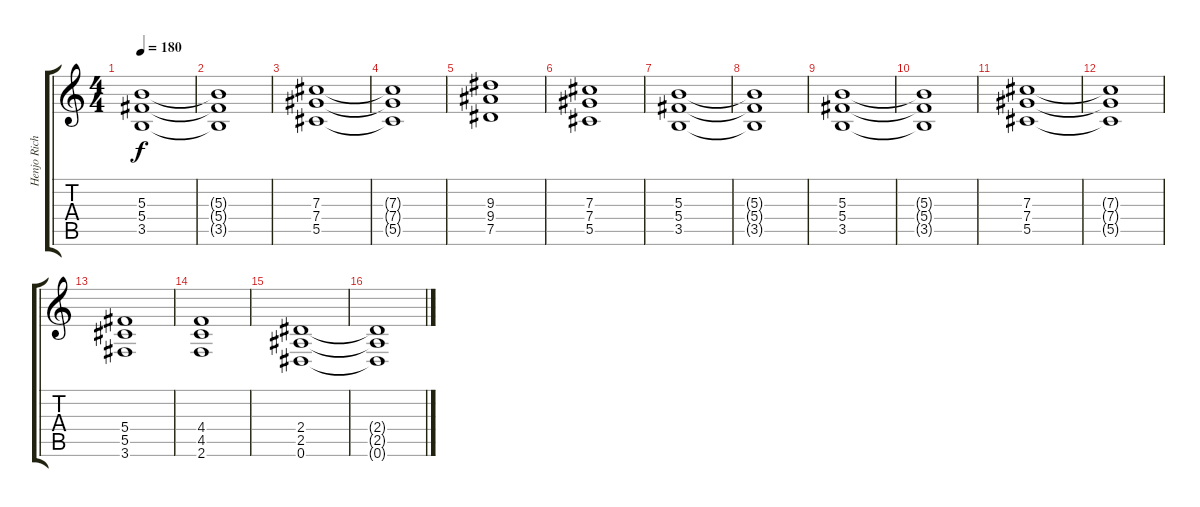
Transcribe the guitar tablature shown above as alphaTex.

\track ("Henjo Richter Lead 2" "Henjo Rich") {instrument distortionguitar}
\staff {score tabs}
\tuning (Eb4 Bb3 Gb3 Db3 Ab2 Eb2) {hide}
\ts (4 4)
\tempo 180
\clef g2
\ks c
(5.3 5.4 3.5).1{dy f} |
(5.3{t} 5.4{t} 3.5{t}).1 |
(7.3 7.4 5.5).1 |
(7.3{t} 7.4{t} 5.5{t}).1 |
(9.3 9.4 7.5).1 |
(7.3 7.4 5.5).1 |
(5.3 5.4 3.5).1 |
(5.3{t} 5.4{t} 3.5{t}).1 |
(5.3 5.4 3.5).1 |
(5.3{t} 5.4{t} 3.5{t}).1 |
(7.3 7.4 5.5).1 |
(7.3{t} 7.4{t} 5.5{t}).1 |
(5.4 5.5 3.6).1 |
(4.4 4.5 2.6).1 |
(2.4 2.5 0.6).1 |
(2.4{t} 2.5{t} 0.6{t}).1
